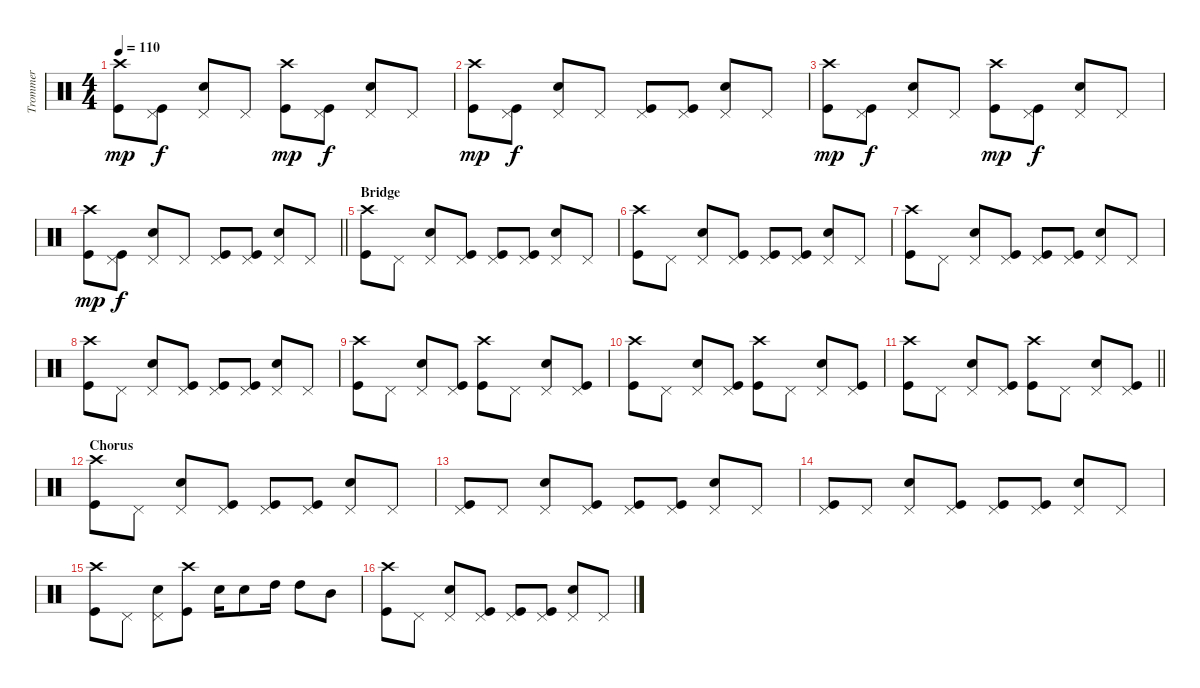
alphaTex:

\track ("Trommer" "Trommer") {instrument percussion}
\staff {score}
\articulation defaults
\ts (4 4)
\tempo 110
\clef neutral
\ks c
("Crash high (hit)" "Kick (hit)").8{dy mp} ("Pedal Hi-Hat (hit)" "Kick (hit)").8{dy f} ("Pedal Hi-Hat (hit)" "Electric Snare (hit)").8 "Pedal Hi-Hat (hit)".8 ("Crash high (hit)" "Kick (hit)").8{dy mp} ("Pedal Hi-Hat (hit)" "Kick (hit)").8{dy f} ("Pedal Hi-Hat (hit)" "Electric Snare (hit)").8 "Pedal Hi-Hat (hit)".8 |
("Crash high (hit)" "Kick (hit)").8{dy mp} ("Pedal Hi-Hat (hit)" "Kick (hit)").8{dy f} ("Pedal Hi-Hat (hit)" "Electric Snare (hit)").8 "Pedal Hi-Hat (hit)".8 ("Pedal Hi-Hat (hit)" "Kick (hit)").8 ("Pedal Hi-Hat (hit)" "Kick (hit)").8 ("Pedal Hi-Hat (hit)" "Electric Snare (hit)").8 "Pedal Hi-Hat (hit)".8 |
("Crash high (hit)" "Kick (hit)").8{dy mp} ("Pedal Hi-Hat (hit)" "Kick (hit)").8{dy f} ("Pedal Hi-Hat (hit)" "Electric Snare (hit)").8 "Pedal Hi-Hat (hit)".8 ("Crash high (hit)" "Kick (hit)").8{dy mp} ("Pedal Hi-Hat (hit)" "Kick (hit)").8{dy f} ("Pedal Hi-Hat (hit)" "Electric Snare (hit)").8 "Pedal Hi-Hat (hit)".8 |
\barLineRight lightlight
("Crash high (hit)" "Kick (hit)").8{dy mp} ("Pedal Hi-Hat (hit)" "Kick (hit)").8{dy f} ("Pedal Hi-Hat (hit)" "Electric Snare (hit)").8 "Pedal Hi-Hat (hit)".8 ("Pedal Hi-Hat (hit)" "Kick (hit)").8 ("Pedal Hi-Hat (hit)" "Kick (hit)").8 ("Pedal Hi-Hat (hit)" "Electric Snare (hit)").8 "Pedal Hi-Hat (hit)".8 |
\section ("" "Bridge")
("Crash high (hit)" "Kick (hit)").8 "Pedal Hi-Hat (hit)".8 ("Pedal Hi-Hat (hit)" "Electric Snare (hit)").8 ("Pedal Hi-Hat (hit)" "Kick (hit)").8 ("Pedal Hi-Hat (hit)" "Kick (hit)").8 ("Pedal Hi-Hat (hit)" "Kick (hit)").8 ("Pedal Hi-Hat (hit)" "Electric Snare (hit)").8 "Pedal Hi-Hat (hit)".8 |
("Crash high (hit)" "Kick (hit)").8 "Pedal Hi-Hat (hit)".8 ("Pedal Hi-Hat (hit)" "Electric Snare (hit)").8 ("Pedal Hi-Hat (hit)" "Kick (hit)").8 ("Pedal Hi-Hat (hit)" "Kick (hit)").8 ("Pedal Hi-Hat (hit)" "Kick (hit)").8 ("Pedal Hi-Hat (hit)" "Electric Snare (hit)").8 "Pedal Hi-Hat (hit)".8 |
("Crash high (hit)" "Kick (hit)").8 "Pedal Hi-Hat (hit)".8 ("Pedal Hi-Hat (hit)" "Electric Snare (hit)").8 ("Pedal Hi-Hat (hit)" "Kick (hit)").8 ("Pedal Hi-Hat (hit)" "Kick (hit)").8 ("Pedal Hi-Hat (hit)" "Kick (hit)").8 ("Pedal Hi-Hat (hit)" "Electric Snare (hit)").8 "Pedal Hi-Hat (hit)".8 |
("Crash high (hit)" "Kick (hit)").8 "Pedal Hi-Hat (hit)".8 ("Pedal Hi-Hat (hit)" "Electric Snare (hit)").8 ("Pedal Hi-Hat (hit)" "Kick (hit)").8 ("Pedal Hi-Hat (hit)" "Kick (hit)").8 ("Pedal Hi-Hat (hit)" "Kick (hit)").8 ("Pedal Hi-Hat (hit)" "Electric Snare (hit)").8 "Pedal Hi-Hat (hit)".8 |
("Crash high (hit)" "Kick (hit)").8 "Pedal Hi-Hat (hit)".8 ("Pedal Hi-Hat (hit)" "Electric Snare (hit)").8 ("Pedal Hi-Hat (hit)" "Kick (hit)").8 ("Crash high (hit)" "Kick (hit)").8 "Pedal Hi-Hat (hit)".8 ("Pedal Hi-Hat (hit)" "Electric Snare (hit)").8 ("Pedal Hi-Hat (hit)" "Kick (hit)").8 |
("Crash high (hit)" "Kick (hit)").8 "Pedal Hi-Hat (hit)".8 ("Pedal Hi-Hat (hit)" "Electric Snare (hit)").8 ("Pedal Hi-Hat (hit)" "Kick (hit)").8 ("Crash high (hit)" "Kick (hit)").8 "Pedal Hi-Hat (hit)".8 ("Pedal Hi-Hat (hit)" "Electric Snare (hit)").8 ("Pedal Hi-Hat (hit)" "Kick (hit)").8 |
\barLineRight lightlight
("Crash high (hit)" "Kick (hit)").8 "Pedal Hi-Hat (hit)".8 ("Pedal Hi-Hat (hit)" "Electric Snare (hit)").8 ("Pedal Hi-Hat (hit)" "Kick (hit)").8 ("Crash high (hit)" "Kick (hit)").8 "Pedal Hi-Hat (hit)".8 ("Pedal Hi-Hat (hit)" "Electric Snare (hit)").8 ("Pedal Hi-Hat (hit)" "Kick (hit)").8 |
\section ("" "Chorus")
("Crash high (hit)" "Kick (hit)").8 "Pedal Hi-Hat (hit)".8 ("Pedal Hi-Hat (hit)" "Electric Snare (hit)").8 ("Pedal Hi-Hat (hit)" "Kick (hit)").8 ("Pedal Hi-Hat (hit)" "Kick (hit)").8 ("Pedal Hi-Hat (hit)" "Kick (hit)").8 ("Pedal Hi-Hat (hit)" "Electric Snare (hit)").8 "Pedal Hi-Hat (hit)".8 |
("Pedal Hi-Hat (hit)" "Kick (hit)").8 "Pedal Hi-Hat (hit)".8 ("Pedal Hi-Hat (hit)" "Electric Snare (hit)").8 ("Pedal Hi-Hat (hit)" "Kick (hit)").8 ("Pedal Hi-Hat (hit)" "Kick (hit)").8 ("Pedal Hi-Hat (hit)" "Kick (hit)").8 ("Pedal Hi-Hat (hit)" "Electric Snare (hit)").8 "Pedal Hi-Hat (hit)".8 |
("Pedal Hi-Hat (hit)" "Kick (hit)").8 "Pedal Hi-Hat (hit)".8 ("Pedal Hi-Hat (hit)" "Electric Snare (hit)").8 ("Pedal Hi-Hat (hit)" "Kick (hit)").8 ("Pedal Hi-Hat (hit)" "Kick (hit)").8 ("Pedal Hi-Hat (hit)" "Kick (hit)").8 ("Pedal Hi-Hat (hit)" "Electric Snare (hit)").8 "Pedal Hi-Hat (hit)".8 |
("Crash high (hit)" "Kick (hit)").8 "Pedal Hi-Hat (hit)".8 ("Pedal Hi-Hat (hit)" "Electric Snare (hit)").8 ("Crash high (hit)" "Kick (hit)").8 "Electric Snare (hit)".16 "Electric Snare (hit)".8 "High Tom (hit)".16 "High Tom (hit)".8 "Mid Tom (hit)".8 |
("Crash high (hit)" "Kick (hit)").8 "Pedal Hi-Hat (hit)".8 ("Pedal Hi-Hat (hit)" "Electric Snare (hit)").8 ("Pedal Hi-Hat (hit)" "Kick (hit)").8 ("Pedal Hi-Hat (hit)" "Kick (hit)").8 ("Pedal Hi-Hat (hit)" "Kick (hit)").8 ("Pedal Hi-Hat (hit)" "Electric Snare (hit)").8 "Pedal Hi-Hat (hit)".8
